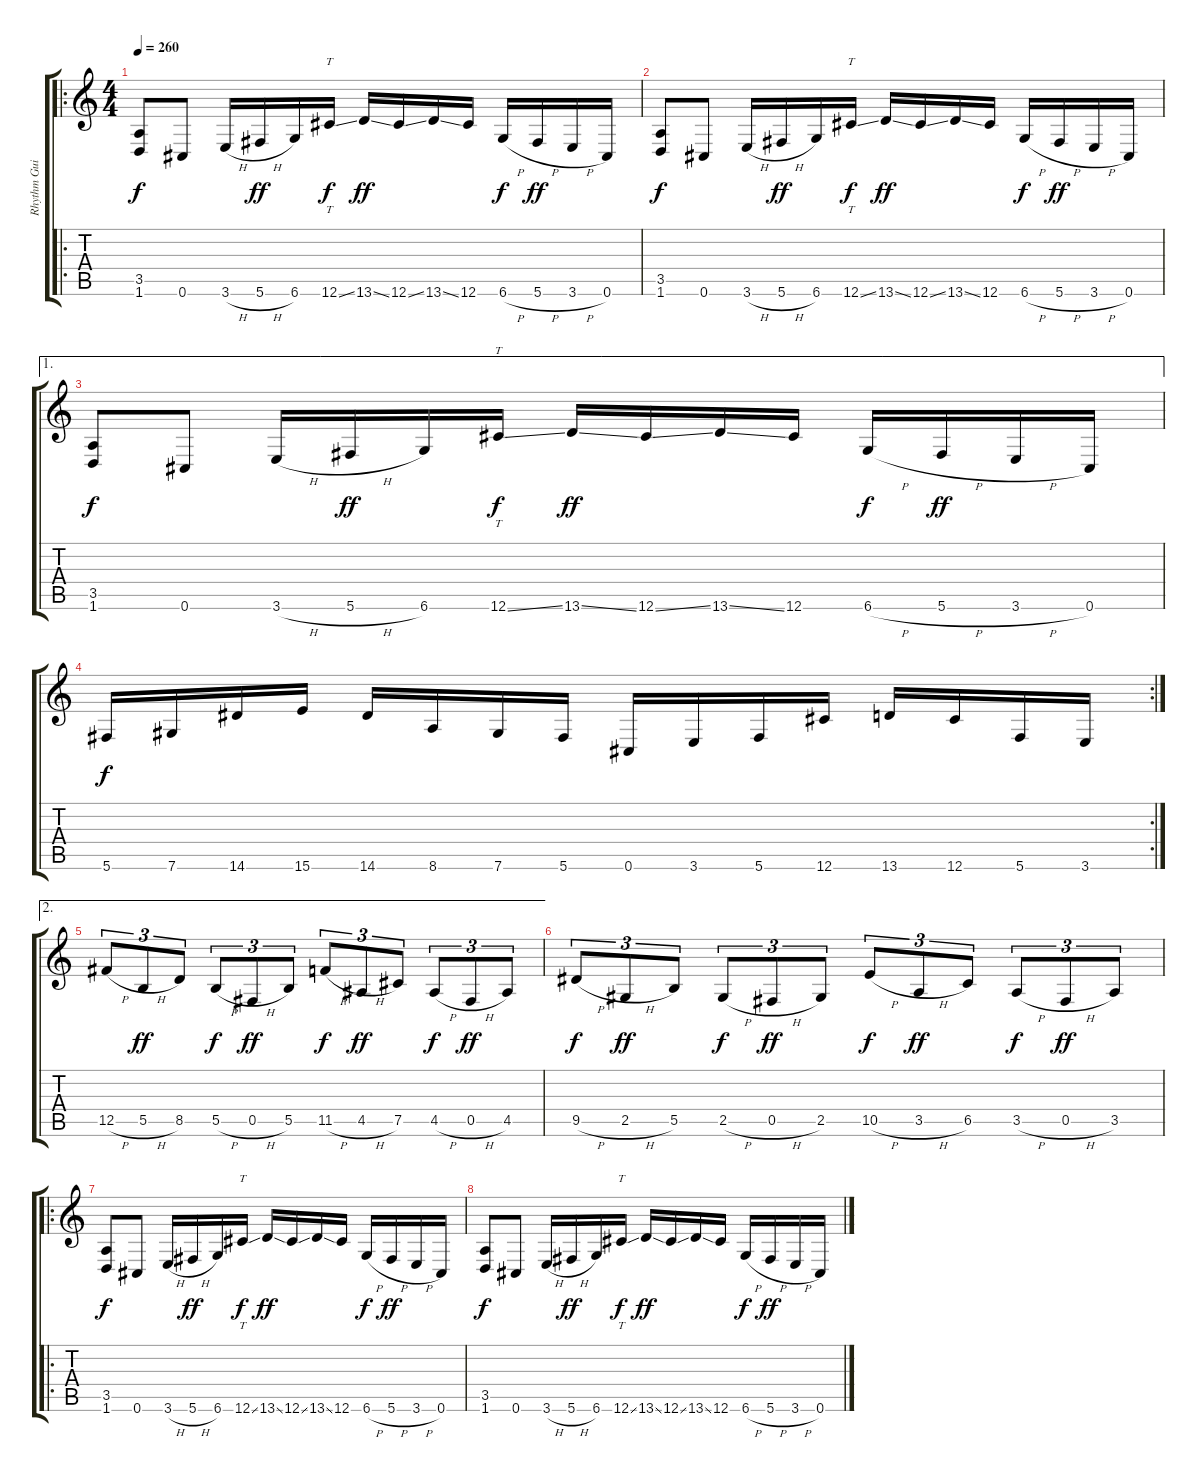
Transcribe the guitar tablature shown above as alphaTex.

\track ("Rhythm Guitar" "Rhythm Gui") {instrument overdrivenguitar}
\staff {score tabs}
\tuning (Db4 Ab3 E3 B2 Gb2 Db2) {hide}
\ro
\ts (4 4)
\tempo 260
\clef g2
\ks c
(3.5 1.6).8{dy f} 0.6.8 3.6{h}.16 5.6{h}.16{dy ff} 6.6.16 12.6{ss}.16{tt dy f} 13.6{ss}.16{dy ff} 12.6{ss}.16 13.6{ss}.16 12.6.16 6.6{h}.16{dy f} 5.6{h}.16{dy ff} 3.6{h}.16 0.6.16 |
(3.5 1.6).8{dy f} 0.6.8 3.6{h}.16 5.6{h}.16{dy ff} 6.6.16 12.6{ss}.16{tt dy f} 13.6{ss}.16{dy ff} 12.6{ss}.16 13.6{ss}.16 12.6.16 6.6{h}.16{dy f} 5.6{h}.16{dy ff} 3.6{h}.16 0.6.16 |
\ae 1
(3.5 1.6).8{dy f} 0.6.8 3.6{h}.16 5.6{h}.16{dy ff} 6.6.16 12.6{ss}.16{tt dy f} 13.6{ss}.16{dy ff} 12.6{ss}.16 13.6{ss}.16 12.6.16 6.6{h}.16{dy f} 5.6{h}.16{dy ff} 3.6{h}.16 0.6.16 |
\rc 2
5.6.16{dy f} 7.6.16 14.6.16 15.6.16 14.6.16 8.6.16 7.6.16 5.6.16 0.6.16 3.6.16 5.6.16 12.6.16 13.6.16 12.6.16 5.6.16 3.6.16 |
\ae 2
12.5{h}.8{tu (3 2)} 5.5{h}.8{tu (3 2) dy ff} 8.5.8{tu (3 2)} 5.5{h}.8{tu (3 2) dy f} 0.5{h}.8{tu (3 2) dy ff} 5.5.8{tu (3 2)} 11.5{h}.8{tu (3 2) dy f} 4.5{h}.8{tu (3 2) dy ff} 7.5.8{tu (3 2)} 4.5{h}.8{tu (3 2) dy f} 0.5{h}.8{tu (3 2) dy ff} 4.5.8{tu (3 2)} |
9.5{h}.8{tu (3 2) dy f} 2.5{h}.8{tu (3 2) dy ff} 5.5.8{tu (3 2)} 2.5{h}.8{tu (3 2) dy f} 0.5{h}.8{tu (3 2) dy ff} 2.5.8{tu (3 2)} 10.5{h}.8{tu (3 2) dy f} 3.5{h}.8{tu (3 2) dy ff} 6.5.8{tu (3 2)} 3.5{h}.8{tu (3 2) dy f} 0.5{h}.8{tu (3 2) dy ff} 3.5.8{tu (3 2)} |
\ro
(3.5 1.6).8{dy f} 0.6.8 3.6{h}.16 5.6{h}.16{dy ff} 6.6.16 12.6{ss}.16{tt dy f} 13.6{ss}.16{dy ff} 12.6{ss}.16 13.6{ss}.16 12.6.16 6.6{h}.16{dy f} 5.6{h}.16{dy ff} 3.6{h}.16 0.6.16 |
(3.5 1.6).8{dy f} 0.6.8 3.6{h}.16 5.6{h}.16{dy ff} 6.6.16 12.6{ss}.16{tt dy f} 13.6{ss}.16{dy ff} 12.6{ss}.16 13.6{ss}.16 12.6.16 6.6{h}.16{dy f} 5.6{h}.16{dy ff} 3.6{h}.16 0.6.16
